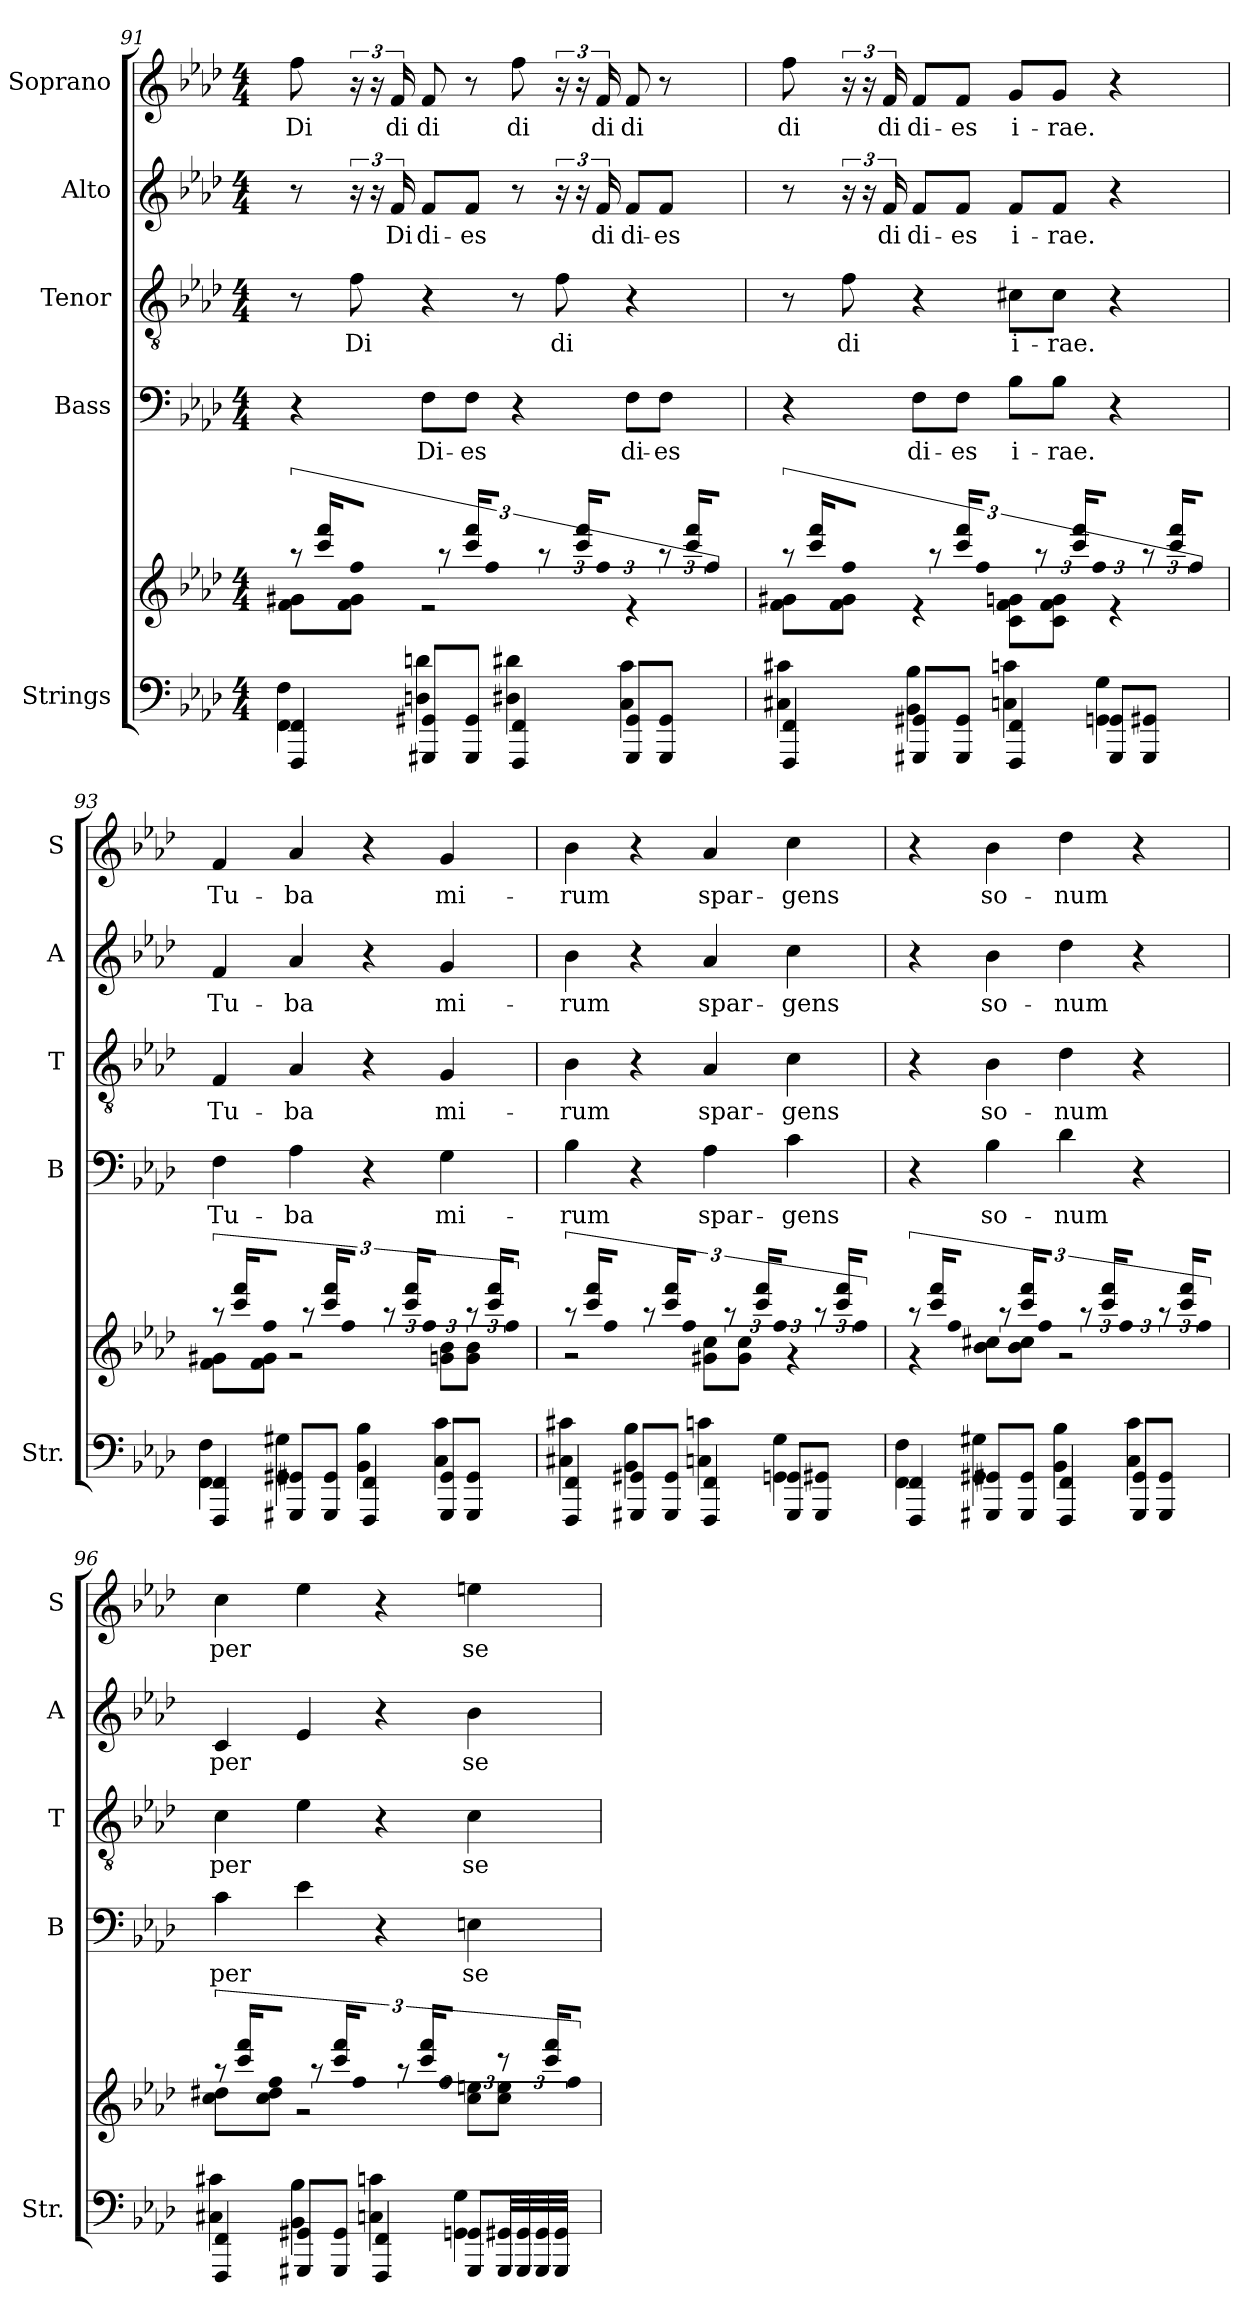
**kern	**kern	**kern	**text	**kern	**text	**kern	**text	**kern	**text
*part5	*part5	*part4	*part4	*part3	*part3	*part2	*part2	*part1	*part1
*staff6	*staff5	*staff4	*staff4	*staff3	*staff3	*staff2	*staff2	*staff1	*staff1
*I"Strings	*	*I"Bass	*	*I"Tenor	*	*I"Alto	*	*I"Soprano	*
*I'Str.	*	*I'B	*	*I'T	*	*I'A	*	*I'S	*
!!LO:LB:g=z
*clefF4	*clefG2	*clefF4	*	*clefGv2	*	*clefG2	*	*clefG2	*
*k[b-e-a-d-]	*k[b-e-a-d-]	*k[b-e-a-d-]	*	*k[b-e-a-d-]	*	*k[b-e-a-d-]	*	*k[b-e-a-d-]	*
*A-:	*A-:	*A-:	*	*A-:	*	*A-:	*	*A-:	*
*M4/4	*M4/4	*M4/4	*	*M4/4	*	*M4/4	*	*M4/4	*
=91	=91	=91	=91	=91	=91	=91	=91	=91	=91
*^	*^	*	*	*	*	*	*	*	*
!	!	!	!	!	!	!	!	!	!	!	!LO:LY:b
4FFF/ 4FF/	4FF\ 4F\	12r	8f\ 8g#X\L	4r	.	8r	.	8r	.	8ff\	Di
.	.	24ccc/ 24fff/KL	.	.	.	.	.	.	.	.	.
!	!	!	!	!	!	!	!LO:LY:b	!	!	!	!
.	.	8ff/J	8f\ 8g#\J	.	.	8f\	Di	24r	.	24r	.
.	.	.	.	.	.	.	.	24r	.	24r	.
!	!	!	!	!	!	!	!	!	!LO:LY:b	!	!LO:LY:b
.	.	.	.	.	.	.	.	24f/	Di	24f/	di
!	!	!	!	!	!LO:LY:b	!	!	!	!LO:LY:b	!	!LO:LY:b
8GGG#X/ 8GG#X/L	4Dn\ 4dn\	12r	2r	8F\L	Di-	4r	.	8f/L	di-	8f/	di
.	.	24ccc/ 24fff/KL	.	.	.	.	.	.	.	.	.
!	!	!	!	!	!LO:LY:b	!	!	!	!LO:LY:b	!	!
8GGG#/ 8GG#/J	.	8ff/J	.	8F\J	-es	.	.	8f/J	-es	8r	.
!	!	!	!	!	!	!	!	!	!	!	!LO:LY:b
4FFF/ 4FF/	4D#X\ 4d#X\	12r	.	4r	.	8r	.	8r	.	8ff\	di
.	.	24ccc/ 24fff/KL	.	.	.	.	.	.	.	.	.
!	!	!	!	!	!	!	!LO:LY:b	!	!	!	!
.	.	8ff/J	.	.	.	8f\	di	24r	.	24r	.
.	.	.	.	.	.	.	.	24r	.	24r	.
!	!	!	!	!	!	!	!	!	!LO:LY:b	!	!LO:LY:b
.	.	.	.	.	.	.	.	24f/	di	24f/	di
!	!	!	!	!	!LO:LY:b	!	!	!	!LO:LY:b	!	!LO:LY:b
8GGG#/ 8GG#/L	4C\ 4c\	12r	4r	8F\L	di-	4r	.	8f/L	di-	8f/	di
.	.	24ccc/ 24fff/KL	.	.	.	.	.	.	.	.	.
!	!	!	!	!	!LO:LY:b	!	!	!	!LO:LY:b	!	!
8GGG#/ 8GG#/J	.	8ff/J	.	8F\J	-es	.	.	8f/J	-es	8r	.
=92	=92	=92	=92	=92	=92	=92	=92	=92	=92	=92	=92
!	!	!	!	!	!	!	!	!	!	!	!LO:LY:b
4FFF/ 4FF/	4C#X\ 4c#X\	12r	8f\ 8g#X\L	4r	.	8r	.	8r	.	8ff\	di
.	.	24ccc/ 24fff/KL	.	.	.	.	.	.	.	.	.
!	!	!	!	!	!	!	!LO:LY:b	!	!	!	!
.	.	8ff/J	8f\ 8g#\J	.	.	8f\	di	24r	.	24r	.
.	.	.	.	.	.	.	.	24r	.	24r	.
!	!	!	!	!	!	!	!	!	!LO:LY:b	!	!LO:LY:b
.	.	.	.	.	.	.	.	24f/	di	24f/	di
!	!	!	!	!	!LO:LY:b	!	!	!	!LO:LY:b	!	!LO:LY:b
8GGG#X/ 8GG#X/L	4BB-\ 4B-\	12r	4r	8F\L	di-	4r	.	8f/L	di-	8f/L	di-
.	.	24ccc/ 24fff/KL	.	.	.	.	.	.	.	.	.
!	!	!	!	!	!LO:LY:b	!	!	!	!LO:LY:b	!	!LO:LY:b
8GGG#/ 8GG#/J	.	8ff/J	.	8F\J	-es	.	.	8f/J	-es	8f/J	-es
!	!	!	!	!	!LO:LY:b	!	!LO:LY:b	!	!LO:LY:b	!	!LO:LY:b
4FFF/ 4FF/	4Cn\ 4cn\	12r	8c\ 8f\ 8gn\L	8B-\L	i-	8c#X\L	i-	8f/L	i-	8g/L	i-
.	.	24ccc/ 24fff/KL	.	.	.	.	.	.	.	.	.
!	!	!	!	!	!LO:LY:b	!	!LO:LY:b	!	!LO:LY:b	!	!LO:LY:b
.	.	8ff/J	8c\ 8f\ 8g\J	8B-\J	-rae.	8c#\J	-rae.	8f/J	-rae.	8g/J	-rae.
8GGG#/ 8GG#/L	4GGn\ 4G\	12r	4r	4r	.	4r	.	4r	.	4r	.
.	.	24ccc/ 24fff/KL	.	.	.	.	.	.	.	.	.
8GGG#/ 8GG#X/J	.	8ff/J	.	.	.	.	.	.	.	.	.
!!LO:PB:g=z
=93	=93	=93	=93	=93	=93	=93	=93	=93	=93	=93	=93
!	!	!	!	!	!LO:LY:b	!	!LO:LY:b	!	!LO:LY:b	!	!LO:LY:b
4FFF/ 4FF/	4FF\ 4F\	12r	8f\ 8g#X\L	4F\	Tu-	4F/	Tu-	4f/	Tu-	4f/	Tu-
.	.	24ccc/ 24fff/KL	.	.	.	.	.	.	.	.	.
.	.	8ff/J	8f\ 8g#\J	.	.	.	.	.	.	.	.
!	!	!	!	!	!LO:LY:b	!	!LO:LY:b	!	!LO:LY:b	!	!LO:LY:b
8GGG#X/ 8GG#X/L	4GG#\ 4G#X\	12r	2r	4A-\	-ba	4A-/	-ba	4a-/	-ba	4a-/	-ba
.	.	24ccc/ 24fff/KL	.	.	.	.	.	.	.	.	.
8GGG#/ 8GG#/J	.	8ff/J	.	.	.	.	.	.	.	.	.
4FFF/ 4FF/	4BB-\ 4B-\	12r	.	4r	.	4r	.	4r	.	4r	.
.	.	24ccc/ 24fff/KL	.	.	.	.	.	.	.	.	.
.	.	8ff/J	.	.	.	.	.	.	.	.	.
!	!	!	!	!	!LO:LY:b	!	!LO:LY:b	!	!LO:LY:b	!	!LO:LY:b
8GGG#/ 8GG#/L	4C\ 4c\	12r	8gn\ 8b-\L	4G\	mi-	4G/	mi-	4g/	mi-	4g/	mi-
.	.	24ccc/ 24fff/KL	.	.	.	.	.	.	.	.	.
8GGG#/ 8GG#/J	.	8ff/J	8g\ 8b-\J	.	.	.	.	.	.	.	.
=94	=94	=94	=94	=94	=94	=94	=94	=94	=94	=94	=94
!	!	!	!	!	!LO:LY:b	!	!LO:LY:b	!	!LO:LY:b	!	!LO:LY:b
4FFF/ 4FF/	4C#X\ 4c#X\	12r	2r	4B-\	-rum	4B-\	-rum	4b-\	-rum	4b-\	-rum
.	.	24ccc/ 24fff/KL	.	.	.	.	.	.	.	.	.
.	.	8ff/J	.	.	.	.	.	.	.	.	.
8GGG#X/ 8GG#X/L	4BB-\ 4B-\	12r	.	4r	.	4r	.	4r	.	4r	.
.	.	24ccc/ 24fff/KL	.	.	.	.	.	.	.	.	.
8GGG#/ 8GG#/J	.	8ff/J	.	.	.	.	.	.	.	.	.
!	!	!	!	!	!LO:LY:b	!	!LO:LY:b	!	!LO:LY:b	!	!LO:LY:b
4FFF/ 4FF/	4Cn\ 4cn\	12r	8g#X\ 8cc\L	4A-\	spar-	4A-/	spar-	4a-/	spar-	4a-/	spar-
.	.	24ccc/ 24fff/KL	.	.	.	.	.	.	.	.	.
.	.	8ff/J	8g#\ 8cc\J	.	.	.	.	.	.	.	.
!	!	!	!	!	!LO:LY:b	!	!LO:LY:b	!	!LO:LY:b	!	!LO:LY:b
8GGG#/ 8GG#/L	4GGn\ 4G\	12r	4r	4c\	-gens	4c\	-gens	4cc\	-gens	4cc\	-gens
.	.	24ccc/ 24fff/KL	.	.	.	.	.	.	.	.	.
8GGG#/ 8GG#X/J	.	8ff/J	.	.	.	.	.	.	.	.	.
!!LO:LB:g=z
=95	=95	=95	=95	=95	=95	=95	=95	=95	=95	=95	=95
4FFF/ 4FF/	4FF\ 4F\	12r	4r	4r	.	4r	.	4r	.	4r	.
.	.	24ccc/ 24fff/KL	.	.	.	.	.	.	.	.	.
.	.	8ff/J	.	.	.	.	.	.	.	.	.
!	!	!	!	!	!LO:LY:b	!	!LO:LY:b	!	!LO:LY:b	!	!LO:LY:b
8GGG#X/ 8GG#X/L	4GG#\ 4G#X\	12r	8b-\ 8cc#X\L	4B-\	so-	4B-\	so-	4b-\	so-	4b-\	so-
.	.	24ccc/ 24fff/KL	.	.	.	.	.	.	.	.	.
8GGG#/ 8GG#/J	.	8ff/J	8b-\ 8cc#\J	.	.	.	.	.	.	.	.
!	!	!	!	!	!LO:LY:b	!	!LO:LY:b	!	!LO:LY:b	!	!LO:LY:b
4FFF/ 4FF/	4BB-\ 4B-\	12r	2r	4d-\	-num	4d-\	-num	4dd-\	-num	4dd-\	-num
.	.	24ccc/ 24fff/KL	.	.	.	.	.	.	.	.	.
.	.	8ff/J	.	.	.	.	.	.	.	.	.
8GGG#/ 8GG#/L	4C\ 4c\	12r	.	4r	.	4r	.	4r	.	4r	.
.	.	24ccc/ 24fff/KL	.	.	.	.	.	.	.	.	.
8GGG#/ 8GG#/J	.	8ff/J	.	.	.	.	.	.	.	.	.
=96	=96	=96	=96	=96	=96	=96	=96	=96	=96	=96	=96
!	!	!	!	!	!LO:LY:b	!	!LO:LY:b	!	!LO:LY:b	!	!LO:LY:b
4FFF/ 4FF/	4C#X\ 4c#X\	12r	8cc\ 8dd#X\L	4c\	per	4c\	per	4c/	per	4cc\	per
.	.	24ccc/ 24fff/KL	.	.	.	.	.	.	.	.	.
.	.	8ff/J	8cc\ 8dd#\J	.	.	.	.	.	.	.	.
8GGG#X/ 8GG#X/L	4BB-\ 4B-\	12r	2r	4e-\	.	4e-\	.	4e-/	.	4ee-\	.
.	.	24ccc/ 24fff/KL	.	.	.	.	.	.	.	.	.
8GGG#/ 8GG#/J	.	8ff/J	.	.	.	.	.	.	.	.	.
4FFF/ 4FF/	4Cn\ 4cn\	12r	.	4r	.	4r	.	4r	.	4r	.
.	.	24ccc/ 24fff/KL	.	.	.	.	.	.	.	.	.
.	.	8ff/J	.	.	.	.	.	.	.	.	.
!	!	!	!	!	!LO:LY:b	!	!LO:LY:b	!	!LO:LY:b	!	!LO:LY:b
8GGG#/ 8GG#/L	4GGn\ 4G\	12r	8cc\ 8een\L	4En\	se-	4c\	se-	4b-\	se-	4een\	se-
.	.	24ccc/ 24fff/KL	.	.	.	.	.	.	.	.	.
32GGG#/ 32GG#X/LL	.	8ff/J	8cc\ 8ee\J	.	.	.	.	.	.	.	.
32GGG#/ 32GG#/	.	.	.	.	.	.	.	.	.	.	.
32GGG#/ 32GG#/	.	.	.	.	.	.	.	.	.	.	.
32GGG#/ 32GG#/JJJ	.	.	.	.	.	.	.	.	.	.	.
*v	*v	*	*	*	*	*	*	*	*	*	*
*	*v	*v	*	*	*	*	*	*	*	*
=	=	=	=	=	=	=	=	=	=
*-	*-	*-	*-	*-	*-	*-	*-	*-	*-
